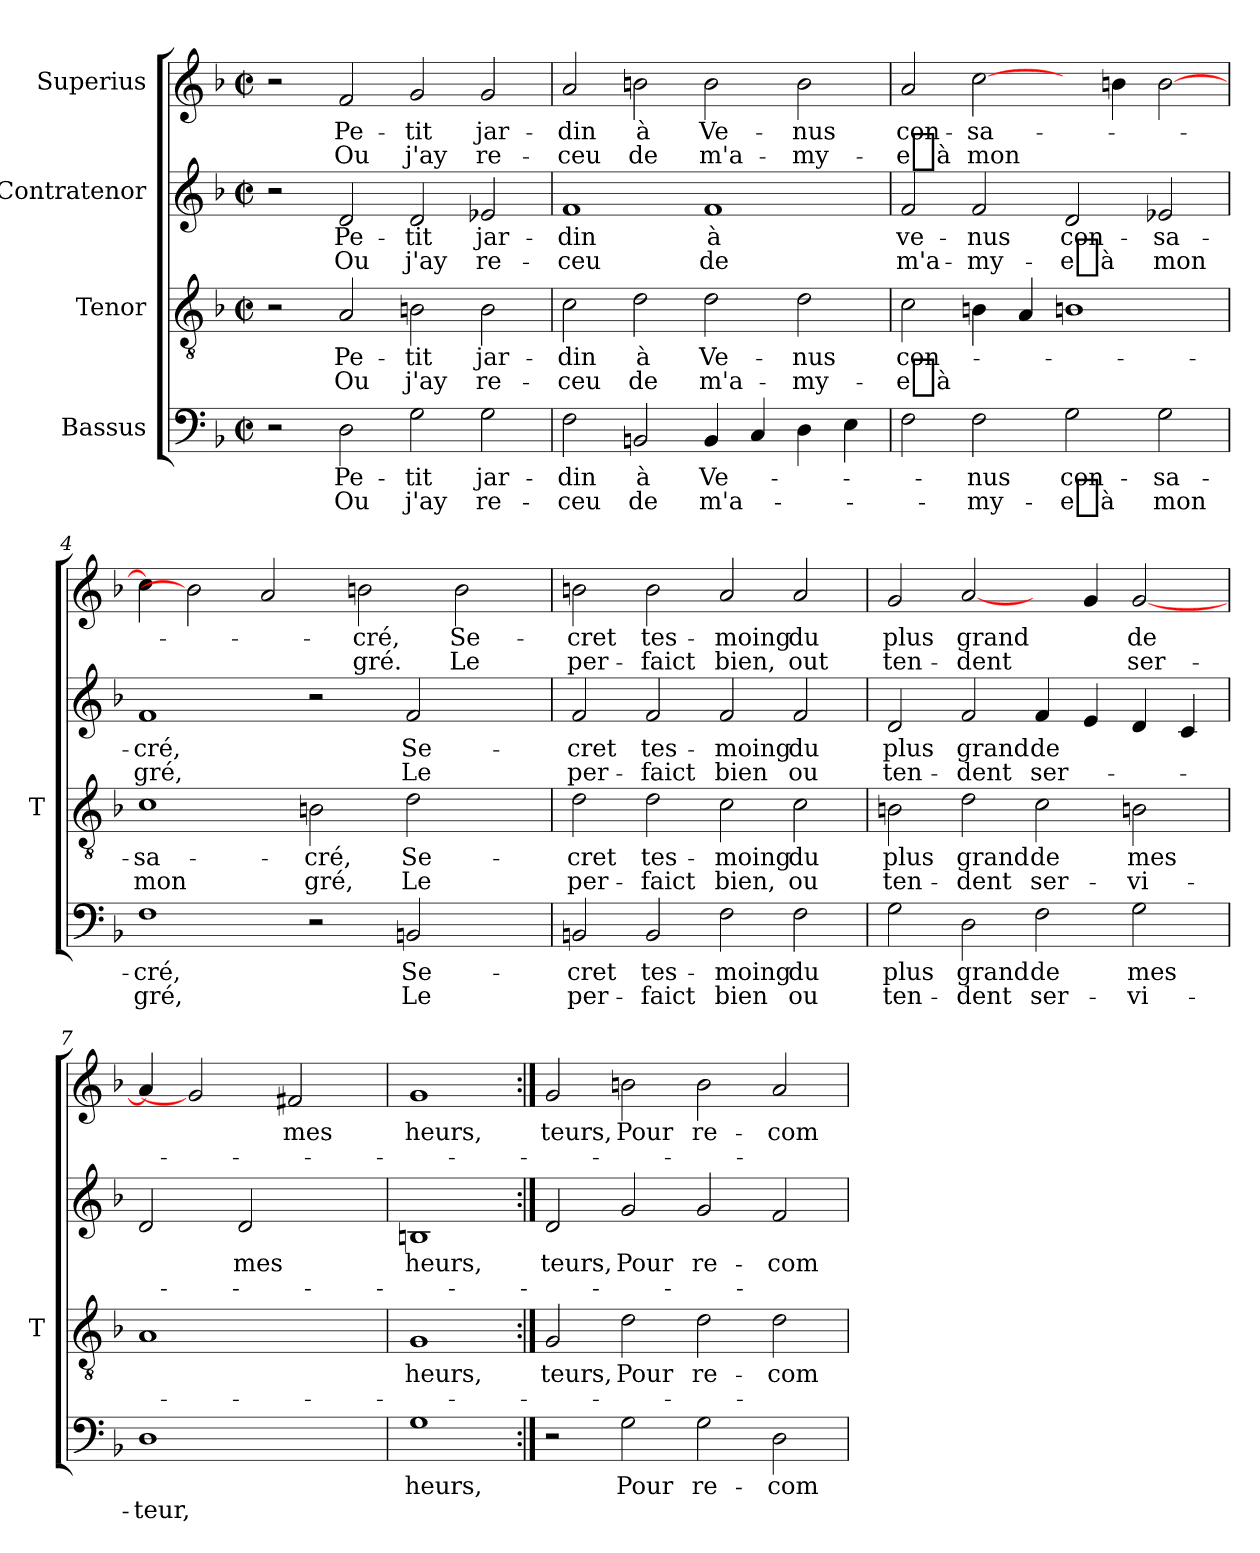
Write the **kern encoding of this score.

**kern	**text	**text	**kern	**text	**text	**kern	**text	**text	**kern	**text	**text
*part4	*part4	*part4	*part3	*part3	*part3	*part2	*part2	*part2	*part1	*part1	*part1
*staff4	*staff4	*staff4	*staff3	*staff3	*staff3	*staff2	*staff2	*staff2	*staff1	*staff1	*staff1
*I"Bassus	*	*	*I"Tenor	*	*	*I"Contratenor	*	*	*I"Superius	*	*
*	*	*	*I'T	*	*	*	*	*	*	*	*
*clefF4	*	*	*clefGv2	*	*	*clefG2	*	*	*clefG2	*	*
*k[b-]	*	*	*k[b-]	*	*	*k[b-]	*	*	*k[b-]	*	*
*F:	*	*	*F:	*	*	*F:	*	*	*F:	*	*
*M2/2	*	*	*M2/2	*	*	*M2/2	*	*	*M2/2	*	*
*met(c|)	*	*	*met(c|)	*	*	*met(c|)	*	*	*met(c|)	*	*
=1	=1	=1	=1	=1	=1	=1	=1	=1	=1	=1	=1
2r	.	.	2r	.	.	2r	.	.	2r	.	.
2D	Pe-	-Ou	2A	Pe-	-Ou	2d	Pe-	-Ou	2f	Pe-	-Ou
2G	-tit	-j'ay	2Bn	-tit	-j'ay	2d	-tit	-j'ay	2g	-tit	-j'ay
2G	jar-	re-	2B	jar-	re-	2e-X	jar-	re-	2g	jar-	re-
=2	=2	=2	=2	=2	=2	=2	=2	=2	=2	=2	=2
2F	-din	-ceu	2c	-din	-ceu	1f	-din	-ceu	2a	-din	-ceu
2BBn	-à	-de	2d	-à	-de	.	.	.	2b	-à	-de
4BB	Ve-	m'a-	2d	Ve-	m'a-	1f	-à	-de	2b	Ve-	m'a-
4C	.	.	.	.	.	.	.	.	.	.	.
4D	.	.	2d	-nus	my-	.	.	.	2b	-nus	my-
4E	.	.	.	.	.	.	.	.	.	.	.
!!LO:PB:g=z
=3	=3	=3	=3	=3	=3	=3	=3	=3	=3	=3	=3
2F	.	.	2c	con-	-e_à	2f	ve-	m'a-	2a	con-	-e_à
2F	-nus	my-	4Bn	.	.	2f	-nus	my-	[2cc	sa-	-mon
.	.	.	4A	.	.	.	.	.	.	.	.
2G	con-	-e_à	1Bn	.	.	2d	con-	-e_à	4ryy	.	.
.	.	.	.	.	.	.	.	.	4b	.	.
2G	sa-	-mon	.	.	.	2e-X	sa-	-mon	[2b	.	.
=4	=4	=4	=4	=4	=4	=4	=4	=4	=4	=4	=4
1F	-cré,	-gré,	1c	sa-	-mon	1f	-cré,	-gré,	4cc]	.	.
.	.	.	.	.	.	.	.	.	2b]	.	.
.	.	.	.	.	.	.	.	.	2a	.	.
2r	.	.	2Bn	-cré,	-gré,	2r	.	.	.	.	.
.	.	.	.	.	.	.	.	.	2b	-cré,	-gré.
2BBn	Se-	-Le	2d	Se-	-Le	2f	Se-	-Le	.	.	.
.	.	.	.	.	.	.	.	.	2b	Se-	-Le
4ryy	.	.	4ryy	.	.	4ryy	.	.	.	.	.
=5	=5	=5	=5	=5	=5	=5	=5	=5	=5	=5	=5
2BBn	-cret	per-	2d	-cret	per-	2f	-cret	per-	2b	-cret	per-
2BB	tes-	-faict	2d	tes-	-faict	2f	tes-	-faict	2b	tes-	-faict
2F	-moing	-bien	2c	-moing	-bien,	2f	-moing	-bien	2a	-moing	-bien,
2F	-du	-ou	2c	-du	-ou	2f	-du	-ou	2a	-du	-out
=6	=6	=6	=6	=6	=6	=6	=6	=6	=6	=6	=6
2G	-plus	ten-	2Bn	-plus	ten-	2d	-plus	ten-	2g	-plus	ten-
2D	-grand	-dent	2d	-grand	-dent	2f	-grand	-dent	[2a	-grand	-dent
2F	-de	ser-	2c	-de	ser-	4f	-de	ser-	4ryy	.	.
.	.	.	.	.	.	4e	.	.	4g	.	.
2G	-mes	vi-	2Bn	-mes	vi-	4d	.	.	[2g	-de	ser-
.	.	.	.	.	.	4c	.	.	.	.	.
=7	=7	=7	=7	=7	=7	=7	=7	=7	=7	=7	=7
1D	.	-teur,	1A	.	.	2d	.	.	4a]	.	.
.	.	.	.	.	.	.	.	.	2g]	.	.
.	.	.	.	.	.	2d	-mes	.	.	.	.
.	.	.	.	.	.	.	.	.	2f#X	-mes	.
4ryy	.	.	4ryy	.	.	4ryy	.	.	.	.	.
=8	=8	=8	=8	=8	=8	=8	=8	=8	=8	=8	=8
1G	-heurs,	.	1G	-heurs,	.	1B	-heurs,	.	1g	-heurs,	.
=9:|!	=9:|!	=9:|!	=9:|!	=9:|!	=9:|!	=9:|!	=9:|!	=9:|!	=9:|!	=9:|!	=9:|!
2r	.	.	2G	-teurs,	.	2d	-teurs,	.	2g	-teurs,	.
2G	-Pour	.	2d	-Pour	.	2g	-Pour	.	2b	-Pour	.
2G	re-	.	2d	re-	.	2g	re-	.	2b	re-	.
2D	com-	.	2d	com-	.	2f	com-	.	2a	com-	.
=	=	=	=	=	=	=	=	=	=	=	=
*-	*-	*-	*-	*-	*-	*-	*-	*-	*-	*-	*-
